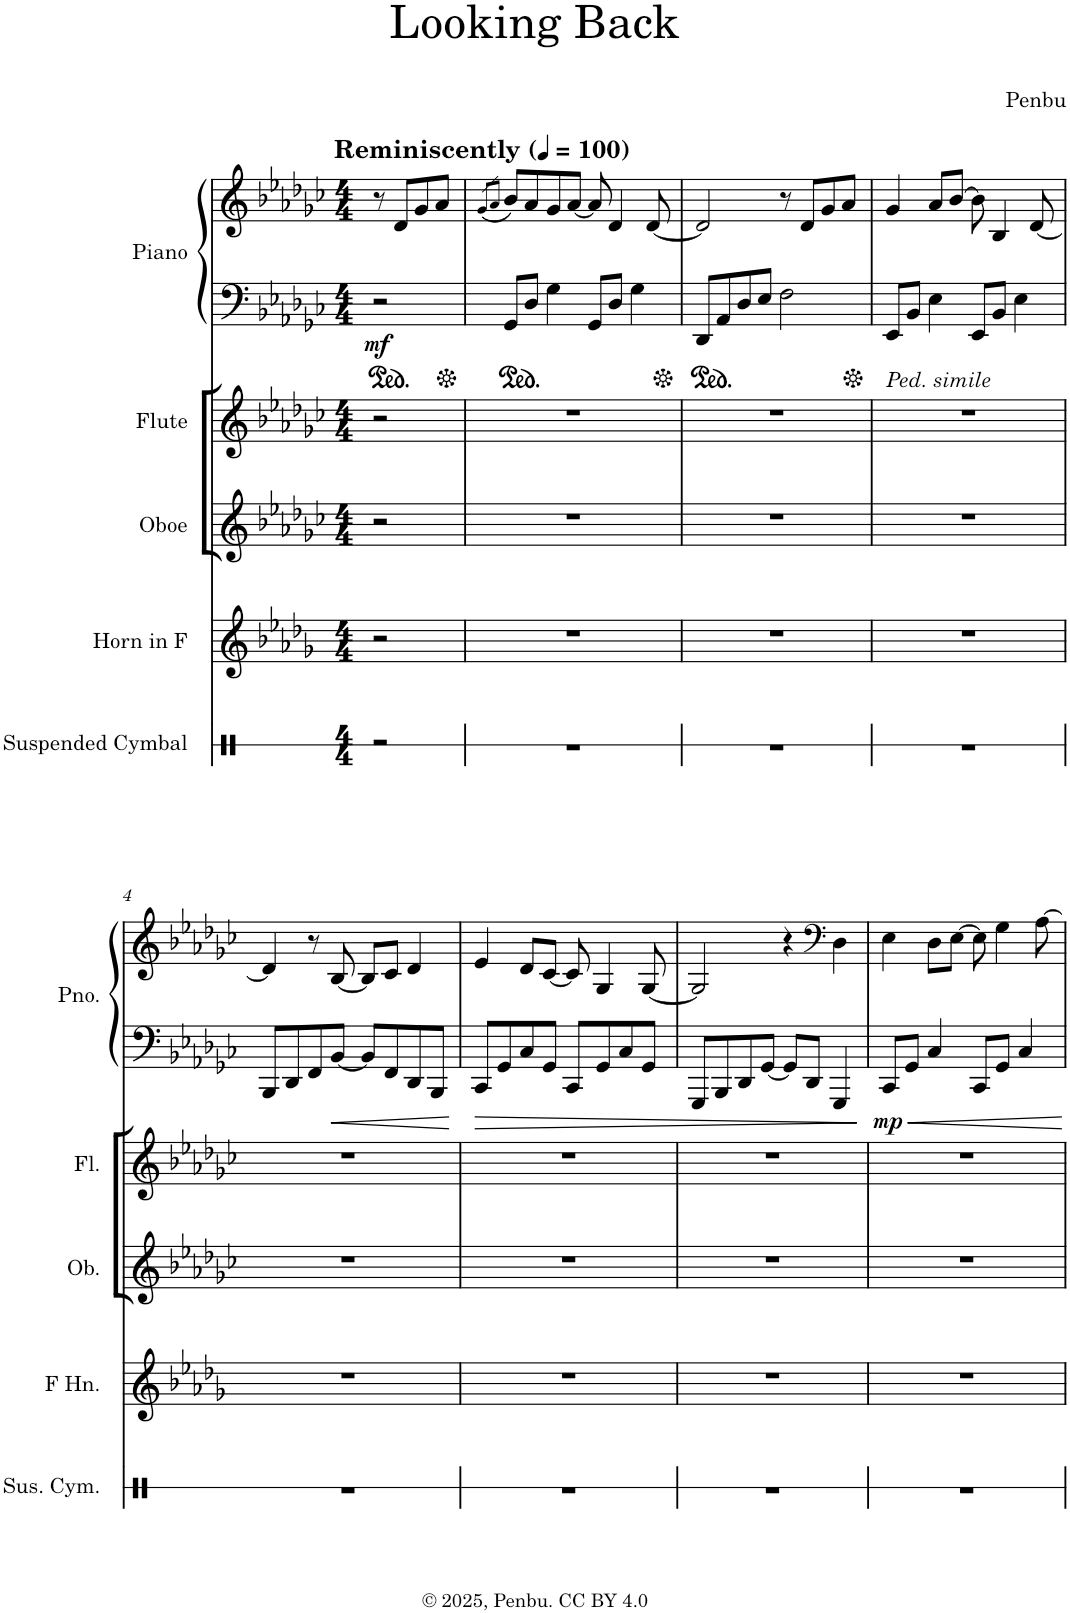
**kern	**kern	**kern	**kern	**kern	**kern	**dynam
*part5	*part4	*part3	*part2	*part1	*part1	*part1
*staff6	*staff5	*staff4	*staff3	*staff2	*staff1	*staff1/2
*I"Suspended Cymbal	*I"Horn in F	*I"Oboe	*I"Flute	*I"Piano	*	*
*I'Sus. Cym.	*	*I'Ob.	*I'Fl.	*I'Pno.	*	*
*stria1	*	*	*	*	*	*
*clefX	*clefG2	*clefG2	*clefG2	*clefF4	*clefG2	*
*	*Trd4c7	*	*	*	*	*
*k[]	*k[b-e-a-d-g-]	*k[b-e-a-d-g-c-]	*k[b-e-a-d-g-c-]	*k[b-e-a-d-g-c-]	*k[b-e-a-d-g-c-]	*
*M4/4	*M4/4	*M4/4	*M4/4	*M4/4	*M4/4	*
*MM100	*MM100	*MM100	*MM100	*MM100	*MM100	*
=	=	=	=	=	=	=
!	!	!	!	!	!LO:TX:a:B:t=Reminiscently	!
!	!	!	!	!	!	!LO:DY:b=2
2r	2r	2r	2r	2r	8r	mf
.	.	.	.	.	8d-/L	.
.	.	.	.	.	8g-/	.
.	.	.	.	.	8a-/J	.
=1	=1	=1	=1	=1	=1	=1
.	.	.	.	.	(8qg-/L	.
.	.	.	.	.	8qa-/J	.
1r	1r	1r	1r	8GG-/L	8b-/L)	.
.	.	.	.	8D-/J	8a-/	.
.	.	.	.	4G-\	8g-/	.
.	.	.	.	.	[8a-/J	.
.	.	.	.	8GG-/L	8a-/]	.
.	.	.	.	8D-/J	4d-/	.
.	.	.	.	4G-\	.	.
.	.	.	.	.	[8d-/	.
=2	=2	=2	=2	=2	=2	=2
1r	1r	1r	1r	8DD-/L	2d-/]	.
.	.	.	.	8AA-/	.	.
.	.	.	.	8D-/	.	.
.	.	.	.	8E-/J	.	.
.	.	.	.	2F\	8r	.
.	.	.	.	.	8d-/L	.
.	.	.	.	.	8g-/	.
.	.	.	.	.	8a-/J	.
=3	=3	=3	=3	=3	=3	=3
!	!	!	!	!LO:TX:b:i:t=Ped. simile	!	!
1r	1r	1r	1r	8EE-/L	4g-/	.
.	.	.	.	8BB-/J	.	.
.	.	.	.	4E-\	8a-/L	.
.	.	.	.	.	[8b-/J	.
.	.	.	.	8EE-/L	8b-\]	.
.	.	.	.	8BB-/J	4B-/	.
.	.	.	.	4E-\	.	.
.	.	.	.	.	[8d-/	.
!!LO:LB:g=z
=4	=4	=4	=4	=4	=4	=4
1r	1r	1r	1r	8BBB-/L	4d-/]	.
.	.	.	.	8DD-/	.	.
.	.	.	.	8FF/	8r	.
.	.	.	.	[8BB-/J	[8B-/	.
.	.	.	.	8BB-/L]	8B-/L]	.
.	.	.	.	8FF/	8c-/J	.
.	.	.	.	8DD-/	4d-/	.
.	.	.	.	8BBB-/J	.	.
=5	=5	=5	=5	=5	=5	=5
1r	1r	1r	1r	8CC-/L	4e-/	.
.	.	.	.	8GG-/	.	.
.	.	.	.	8C-/	8d-/L	.
.	.	.	.	8GG-/J	[8c-/J	.
.	.	.	.	8CC-/L	8c-/]	.
.	.	.	.	8GG-/	4G-/	.
.	.	.	.	8C-/	.	.
.	.	.	.	8GG-/J	[8G-/	.
=6	=6	=6	=6	=6	=6	=6
1r	1r	1r	1r	8GGG-/L	2G-/]	.
.	.	.	.	8BBB-/	.	.
.	.	.	.	8DD-/	.	.
.	.	.	.	[8GG-/J	.	.
.	.	.	.	8GG-/L]	4r	.
.	.	.	.	8DD-/J	.	.
*	*	*	*	*	*clefF4	*
.	.	.	.	4GGG-/	4D-\	.
=7	=7	=7	=7	=7	=7	=7
!	!	!	!	!	!	!LO:DY:b=2
1r	1r	1r	1r	8CC-/L	4E-\	mp
.	.	.	.	8GG-/J	.	.
.	.	.	.	4C-/	8D-\L	.
.	.	.	.	.	[8E-\J	.
.	.	.	.	8CC-/L	8E-\]	.
.	.	.	.	8GG-/J	4G-\	.
.	.	.	.	4C-/	.	.
.	.	.	.	.	[8A-\	.
=	=	=	=	=	=	=
*-	*-	*-	*-	*-	*-	*-
